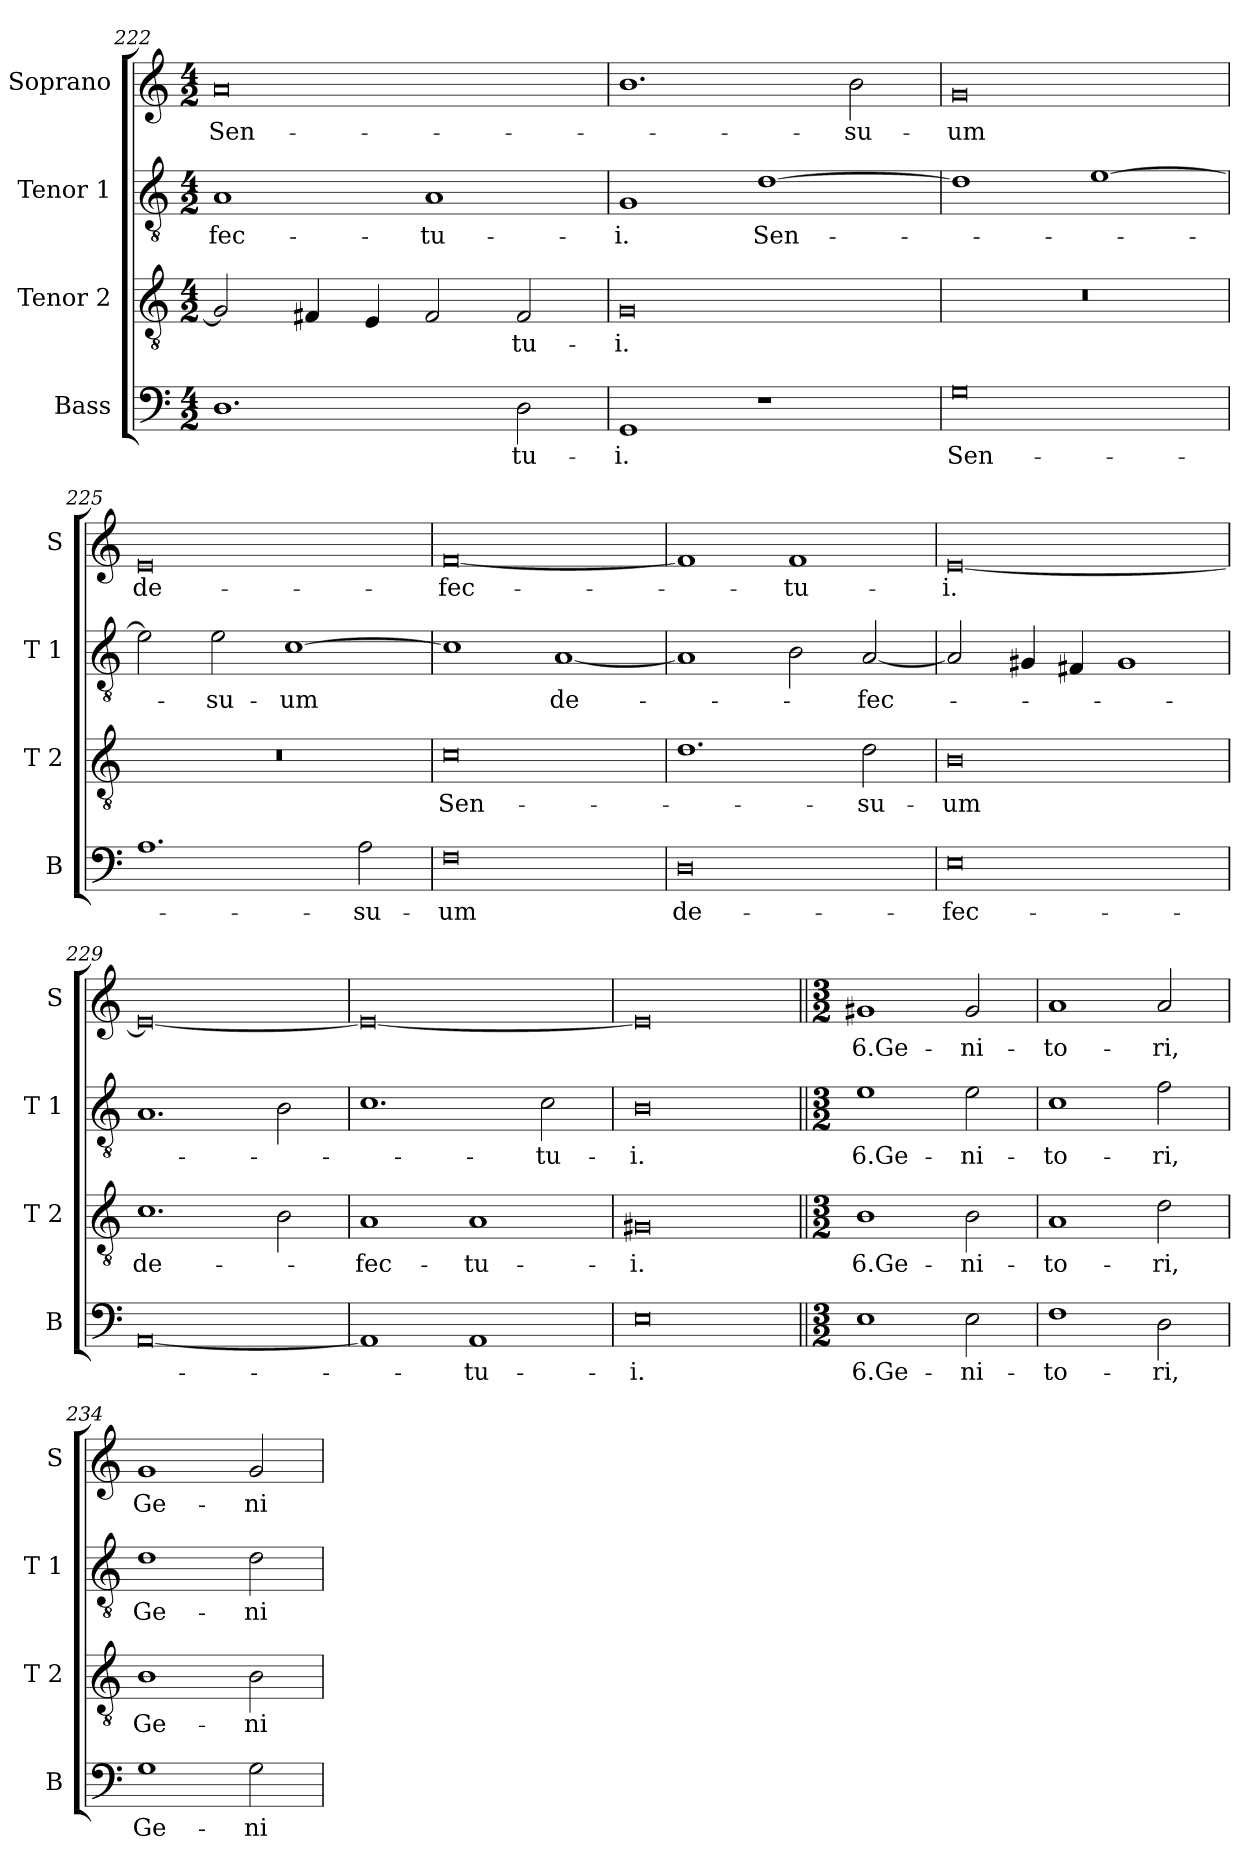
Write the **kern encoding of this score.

**kern	**text	**kern	**text	**kern	**text	**kern	**text
*part4	*part4	*part3	*part3	*part2	*part2	*part1	*part1
*staff4	*staff4	*staff3	*staff3	*staff2	*staff2	*staff1	*staff1
*I"Bass	*	*I"Tenor 2	*	*I"Tenor 1	*	*I"Soprano	*
*I'B	*	*I'T 2	*	*I'T 1	*	*I'S	*
*clefF4	*	*clefGv2	*	*clefGv2	*	*clefG2	*
*k[]	*	*k[]	*	*k[]	*	*k[]	*
*C:	*	*C:	*	*C:	*	*C:	*
*M4/2	*	*M4/2	*	*M4/2	*	*M4/2	*
=222	=222	=222	=222	=222	=222	=222	=222
!	!	!	!	!	!LO:LY:b	!	!LO:LY:b
1.D	.	2G/]	.	1A	-fec-	0a	Sen-
.	.	4F#X/	.	.	.	.	.
.	.	4E/	.	.	.	.	.
!	!	!	!	!	!LO:LY:b	!	!
.	.	2F#/	.	1A	-tu-	.	.
!	!LO:LY:b	!	!LO:LY:b	!	!	!	!
2D\	-tu-	2F#/	-tu-	.	.	.	.
!!LO:LB:g=z
=223	=223	=223	=223	=223	=223	=223	=223
!	!LO:LY:b	!	!LO:LY:b	!	!LO:LY:b	!	!
1GG	-i.	0G	-i.	1G	-i.	1.b	.
!	!	!	!	!	!LO:LY:b	!	!
1r	.	.	.	[1d	Sen-	.	.
!	!	!	!	!	!	!	!LO:LY:b
.	.	.	.	.	.	2b\	-su-
=224	=224	=224	=224	=224	=224	=224	=224
!	!LO:LY:b	!	!	!	!	!	!LO:LY:b
0G	Sen-	0r	.	1d]	.	0g	-um
.	.	.	.	[1e	.	.	.
=225	=225	=225	=225	=225	=225	=225	=225
!	!	!	!	!	!	!	!LO:LY:b
1.A	.	0r	.	2e\]	.	0e	de-
!	!	!	!	!	!LO:LY:b	!	!
.	.	.	.	2e\	-su-	.	.
!	!	!	!	!	!LO:LY:b	!	!
.	.	.	.	[1c	-um	.	.
!	!LO:LY:b	!	!	!	!	!	!
2A\	-su-	.	.	.	.	.	.
=226	=226	=226	=226	=226	=226	=226	=226
!	!LO:LY:b	!	!LO:LY:b	!	!	!	!LO:LY:b
0F	-um	0c	Sen-	1c]	.	[0f	-fec-
!	!	!	!	!	!LO:LY:b	!	!
.	.	.	.	[1A	de-	.	.
=227	=227	=227	=227	=227	=227	=227	=227
!	!LO:LY:b	!	!	!	!	!	!
0D	de-	1.d	.	1A]	.	1f]	.
!	!	!	!	!	!	!	!LO:LY:b
.	.	.	.	2B\	.	1f	-tu-
!	!	!	!LO:LY:b	!	!LO:LY:b	!	!
.	.	2d\	-su-	[2A/	-fec-	.	.
=228	=228	=228	=228	=228	=228	=228	=228
!	!LO:LY:b	!	!LO:LY:b	!	!	!	!LO:LY:b
0E	-fec-	0B	-um	2A/]	.	[0e	-i.
.	.	.	.	4G#X/	.	.	.
.	.	.	.	4F#X/	.	.	.
.	.	.	.	1G#	.	.	.
!!LO:LB:g=z
=229	=229	=229	=229	=229	=229	=229	=229
!	!	!	!LO:LY:b	!	!	!	!
[0AA	.	1.c	de-	1.A	.	0e_	.
.	.	2B\	.	2B\	.	.	.
=230	=230	=230	=230	=230	=230	=230	=230
!	!	!	!LO:LY:b	!	!	!	!
1AA]	.	1A	-fec-	1.c	.	0e_	.
!	!LO:LY:b	!	!LO:LY:b	!	!	!	!
1AA	-tu-	1A	-tu-	.	.	.	.
!	!	!	!	!	!LO:LY:b	!	!
.	.	.	.	2c\	-tu-	.	.
=231	=231	=231	=231	=231	=231	=231	=231
!	!LO:LY:b	!	!LO:LY:b	!	!LO:LY:b	!	!
0E	-i.	0G#X	-i.	0B	-i.	0e]	.
=232||	=232||	=232||	=232||	=232||	=232||	=232||	=232||
*M3/2	*	*M3/2	*	*M3/2	*	*M3/2	*
!	!LO:LY:b	!	!LO:LY:b	!	!LO:LY:b	!	!LO:LY:b
1E	6.Ge-	1B	6.Ge-	1e	6.Ge-	1g#X	6.Ge-
!	!LO:LY:b	!	!LO:LY:b	!	!LO:LY:b	!	!LO:LY:b
2E\	-ni-	2B\	-ni-	2e\	-ni-	2g#/	-ni-
=233	=233	=233	=233	=233	=233	=233	=233
!	!LO:LY:b	!	!LO:LY:b	!	!LO:LY:b	!	!LO:LY:b
1F	-to-	1A	-to-	1c	-to-	1a	-to-
!	!LO:LY:b	!	!LO:LY:b	!	!LO:LY:b	!	!LO:LY:b
2D\	-ri,	2d\	-ri,	2f\	-ri,	2a/	-ri,
=234	=234	=234	=234	=234	=234	=234	=234
!	!LO:LY:b	!	!LO:LY:b	!	!LO:LY:b	!	!LO:LY:b
1G	Ge-	1B	Ge-	1d	Ge-	1g	Ge-
!	!LO:LY:b	!	!LO:LY:b	!	!LO:LY:b	!	!LO:LY:b
2G\	-ni-	2B\	-ni-	2d\	-ni-	2g/	-ni-
=	=	=	=	=	=	=	=
*-	*-	*-	*-	*-	*-	*-	*-
